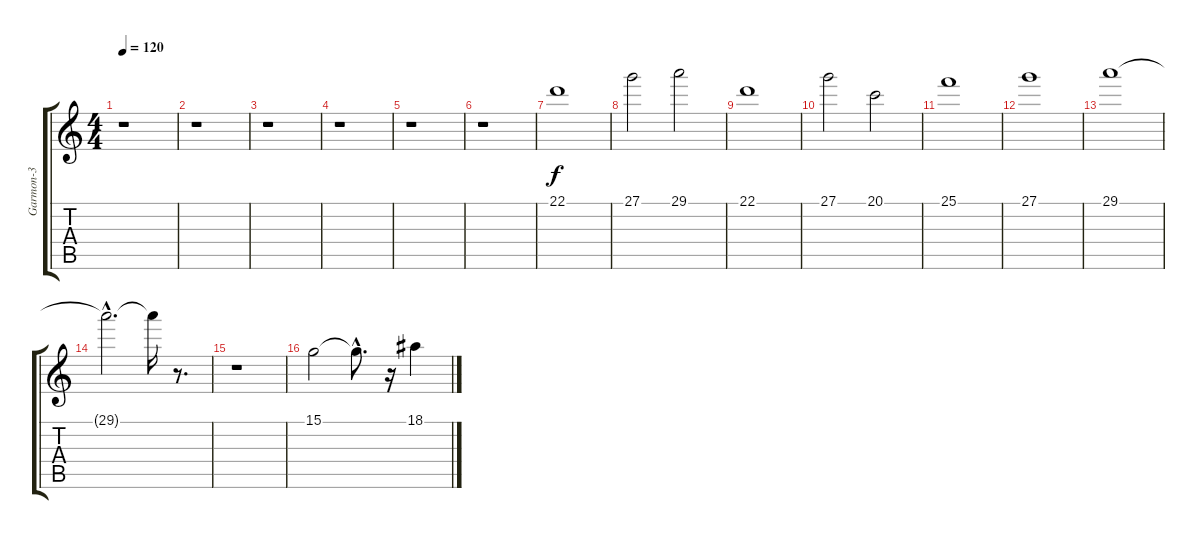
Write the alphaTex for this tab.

\track ("Garmon-3" "Garmon-3") {instrument stringensemble2}
\staff {score tabs}
\tuning (E4 B3 G3 D3 A2 E2) {hide}
\ts (4 4)
\tempo 120
\clef g2
\ks c
r.1{dy f} |
r.1 |
r.1 |
r.1 |
r.1 |
r.1 |
22.1.1 |
27.1.2 29.1.2 |
22.1.1 |
27.1.2 20.1.2 |
25.1.1 |
27.1.1 |
29.1.1 |
29.1{hac t}.2{d} 29.1{t}.16 r.8{d} |
r.1 |
15.1.2{instrument vibraphone} 15.1{hac t}.8{d} r.16 18.1.4
